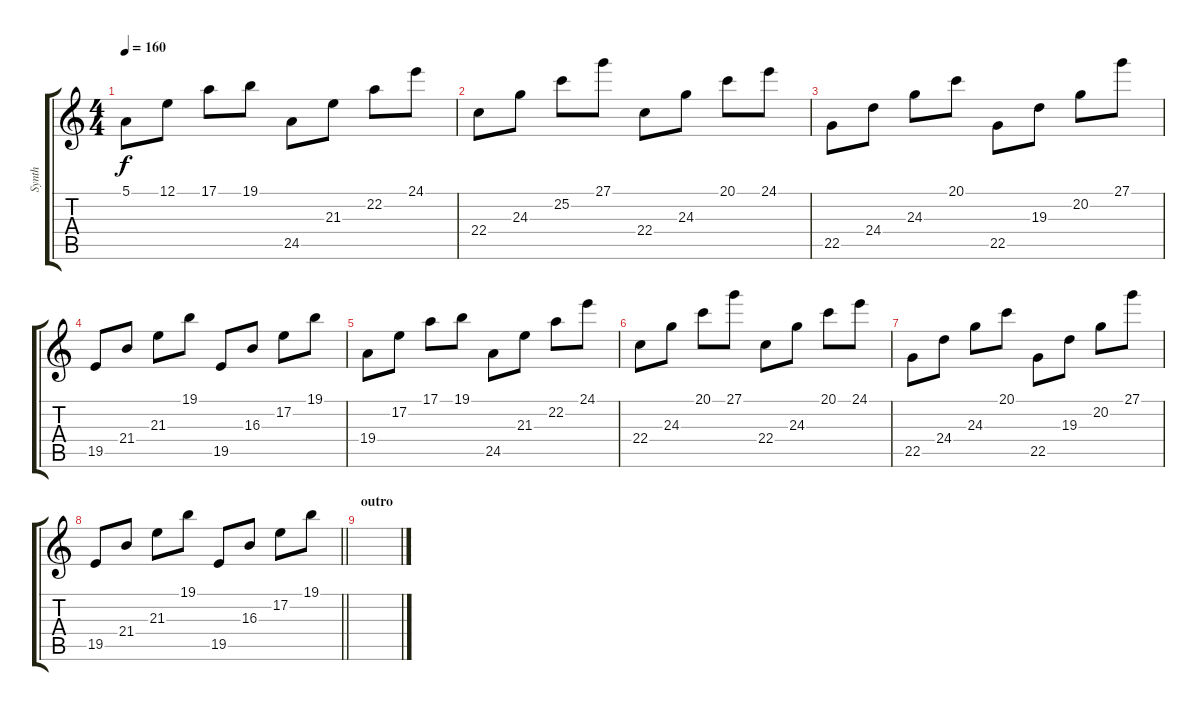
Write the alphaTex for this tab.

\track ("Synth" "Synth") {instrument stringensemble1}
\staff {score tabs}
\tuning (E4 B3 G3 D3 A2 E2) {hide}
\ts (4 4)
\tempo 160
\clef g2
\ks c
5.1.8{dy f volume 10 instrument stringensemble1} 12.1.8 17.1.8 19.1.8 24.5.8 21.3.8 22.2.8 24.1.8 |
22.4.8 24.3.8 25.2.8 27.1.8 22.4.8 24.3.8 20.1.8 24.1.8 |
22.5.8 24.4.8 24.3.8 20.1.8 22.5.8 19.3.8 20.2.8 27.1.8 |
19.5.8 21.4.8 21.3.8 19.1.8 19.5.8 16.3.8 17.2.8 19.1.8 |
19.4.8 17.2.8 17.1.8 19.1.8 24.5.8 21.3.8 22.2.8 24.1.8 |
22.4.8 24.3.8 20.1.8 27.1.8 22.4.8 24.3.8 20.1.8 24.1.8 |
22.5.8 24.4.8 24.3.8 20.1.8 22.5.8 19.3.8 20.2.8 27.1.8 |
\barLineRight lightlight
19.5.8 21.4.8 21.3.8 19.1.8 19.5.8 16.3.8 17.2.8 19.1.8 |
\section ("" "outro")
